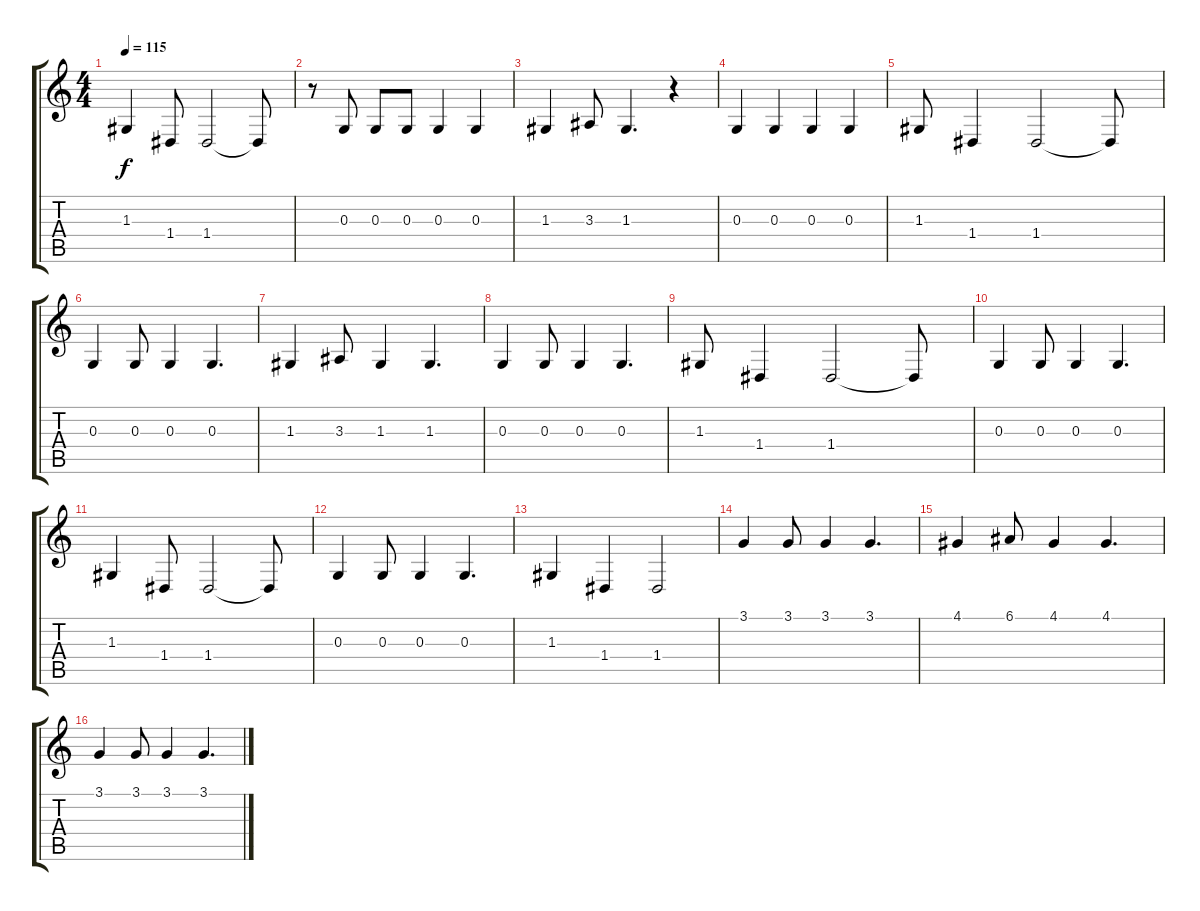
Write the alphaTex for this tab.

\track "" {instrument fx7echoes}
\staff {score tabs}
\tuning (E4 B3 G3 D3 A2 E2) {hide}
\ts (4 4)
\tempo 115
\clef g2
\ks c
1.3.4{dy f} 1.4.8 1.4.2 1.4{t}.8 |
r.8 0.3.8 0.3.8 0.3.8 0.3.4 0.3.4 |
1.3.4 3.3.8 1.3.4{d} r.4 |
0.3.4 0.3.4 0.3.4 0.3.4 |
1.3.8 1.4.4 1.4.2 1.4{t}.8 |
0.3.4 0.3.8 0.3.4 0.3.4{d} |
1.3.4 3.3.8 1.3.4 1.3.4{d} |
0.3.4 0.3.8 0.3.4 0.3.4{d} |
1.3.8 1.4.4 1.4.2 1.4{t}.8 |
0.3.4 0.3.8 0.3.4 0.3.4{d} |
1.3.4 1.4.8 1.4.2 1.4{t}.8 |
0.3.4 0.3.8 0.3.4 0.3.4{d} |
1.3.4 1.4.4 1.4.2 |
3.1.4 3.1.8 3.1.4 3.1.4{d} |
4.1.4 6.1.8 4.1.4 4.1.4{d} |
3.1.4 3.1.8 3.1.4 3.1.4{d}
